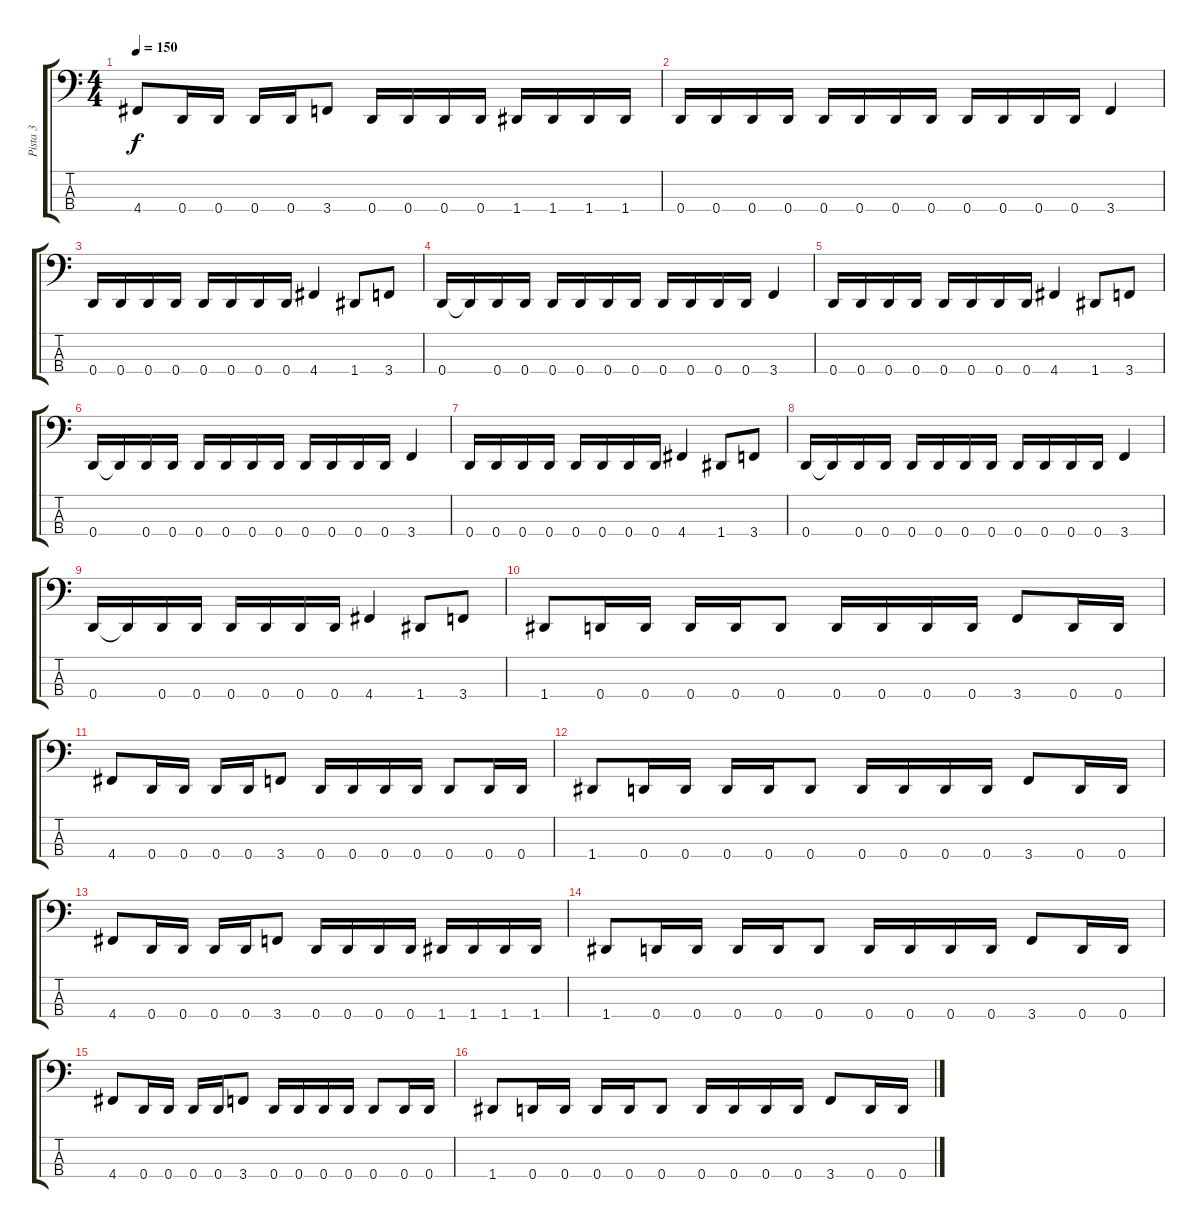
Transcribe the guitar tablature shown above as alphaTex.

\track ("Pista 3" "Pista 3") {instrument electricbasspick}
\staff {score tabs}
\tuning (G2 D2 A1 D1) {hide}
\ts (4 4)
\tempo 150
\clef f4
\ks c
4.4.8{dy f} 0.4.16 0.4.16 0.4.16 0.4.16 3.4.8 0.4.16 0.4.16 0.4.16 0.4.16 1.4.16 1.4.16 1.4.16 1.4.16 |
0.4.16 0.4.16 0.4.16 0.4.16 0.4.16 0.4.16 0.4.16 0.4.16 0.4.16 0.4.16 0.4.16 0.4.16 3.4.4 |
0.4.16 0.4.16 0.4.16 0.4.16 0.4.16 0.4.16 0.4.16 0.4.16 4.4.4 1.4.8 3.4.8 |
0.4.16 0.4{t}.16 0.4.16 0.4.16 0.4.16 0.4.16 0.4.16 0.4.16 0.4.16 0.4.16 0.4.16 0.4.16 3.4.4 |
0.4.16 0.4.16 0.4.16 0.4.16 0.4.16 0.4.16 0.4.16 0.4.16 4.4.4 1.4.8 3.4.8 |
0.4.16 0.4{t}.16 0.4.16 0.4.16 0.4.16 0.4.16 0.4.16 0.4.16 0.4.16 0.4.16 0.4.16 0.4.16 3.4.4 |
0.4.16 0.4.16 0.4.16 0.4.16 0.4.16 0.4.16 0.4.16 0.4.16 4.4.4 1.4.8 3.4.8 |
0.4.16 0.4{t}.16 0.4.16 0.4.16 0.4.16 0.4.16 0.4.16 0.4.16 0.4.16 0.4.16 0.4.16 0.4.16 3.4.4 |
0.4.16 0.4{t}.16 0.4.16 0.4.16 0.4.16 0.4.16 0.4.16 0.4.16 4.4.4 1.4.8 3.4.8 |
1.4.8 0.4.16 0.4.16 0.4.16 0.4.16 0.4.8 0.4.16 0.4.16 0.4.16 0.4.16 3.4.8 0.4.16 0.4.16 |
4.4.8 0.4.16 0.4.16 0.4.16 0.4.16 3.4.8 0.4.16 0.4.16 0.4.16 0.4.16 0.4.8 0.4.16 0.4.16 |
1.4.8 0.4.16 0.4.16 0.4.16 0.4.16 0.4.8 0.4.16 0.4.16 0.4.16 0.4.16 3.4.8 0.4.16 0.4.16 |
4.4.8 0.4.16 0.4.16 0.4.16 0.4.16 3.4.8 0.4.16 0.4.16 0.4.16 0.4.16 1.4.16 1.4.16 1.4.16 1.4.16 |
1.4.8 0.4.16 0.4.16 0.4.16 0.4.16 0.4.8 0.4.16 0.4.16 0.4.16 0.4.16 3.4.8 0.4.16 0.4.16 |
4.4.8 0.4.16 0.4.16 0.4.16 0.4.16 3.4.8 0.4.16 0.4.16 0.4.16 0.4.16 0.4.8 0.4.16 0.4.16 |
1.4.8 0.4.16 0.4.16 0.4.16 0.4.16 0.4.8 0.4.16 0.4.16 0.4.16 0.4.16 3.4.8 0.4.16 0.4.16
